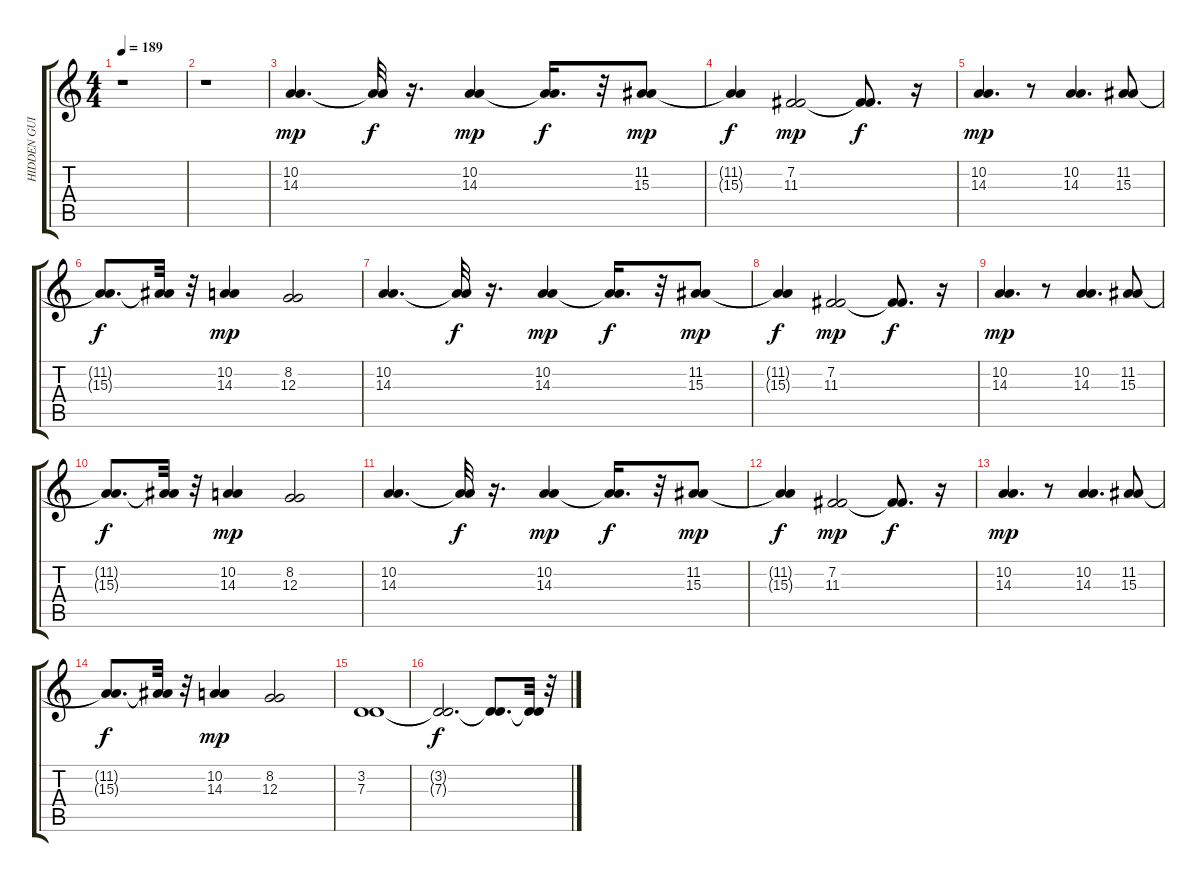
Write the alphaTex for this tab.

\track ("HIDDEN GUITAR" "HIDDEN GUI") {instrument electricpiano1}
\staff {score tabs}
\tuning (E4 B3 G3 D3 A2 E2) {hide}
\ts (4 4)
\tempo 189
\clef g2
\ks c
r.1{dy f} |
r.1 |
(10.2 14.3).4{d dy mp volume 12 balance 0} (10.2{t} 14.3{t}).32{dy f} r.16{d} (10.2 14.3).4{dy mp} (10.2{t} 14.3{t}).16{d dy f} r.32 (11.2 15.3).8{dy mp} |
(11.2{t} 15.3{t}).4{dy f} (7.2 11.3).2{dy mp} (7.2{t} 11.3{t}).8{d dy f} r.16 |
(10.2 14.3).4{d dy mp} r.8 (10.2 14.3).4{d} (11.2 15.3).8 |
(11.2{t} 15.3{t}).8{d dy f} (11.2{t} 15.3{t}).32 r.32 (10.2 14.3).4{dy mp} (8.2 12.3).2 |
(10.2 14.3).4{d} (10.2{t} 14.3{t}).32{dy f} r.16{d} (10.2 14.3).4{dy mp} (10.2{t} 14.3{t}).16{d dy f} r.32 (11.2 15.3).8{dy mp} |
(11.2{t} 15.3{t}).4{dy f} (7.2 11.3).2{dy mp} (7.2{t} 11.3{t}).8{d dy f} r.16 |
(10.2 14.3).4{d dy mp} r.8 (10.2 14.3).4{d} (11.2 15.3).8 |
(11.2{t} 15.3{t}).8{d dy f} (11.2{t} 15.3{t}).32 r.32 (10.2 14.3).4{dy mp} (8.2 12.3).2 |
(10.2 14.3).4{d} (10.2{t} 14.3{t}).32{dy f} r.16{d} (10.2 14.3).4{dy mp} (10.2{t} 14.3{t}).16{d dy f} r.32 (11.2 15.3).8{dy mp} |
(11.2{t} 15.3{t}).4{dy f} (7.2 11.3).2{dy mp} (7.2{t} 11.3{t}).8{d dy f} r.16 |
(10.2 14.3).4{d dy mp} r.8 (10.2 14.3).4{d} (11.2 15.3).8 |
(11.2{t} 15.3{t}).8{d dy f} (11.2{t} 15.3{t}).32 r.32 (10.2 14.3).4{dy mp} (8.2 12.3).2 |
(3.2 7.3).1 |
(3.2{t} 7.3{t}).2{d dy f} (3.2{t} 7.3{t}).8{d} (3.2{t} 7.3{t}).32 r.32
